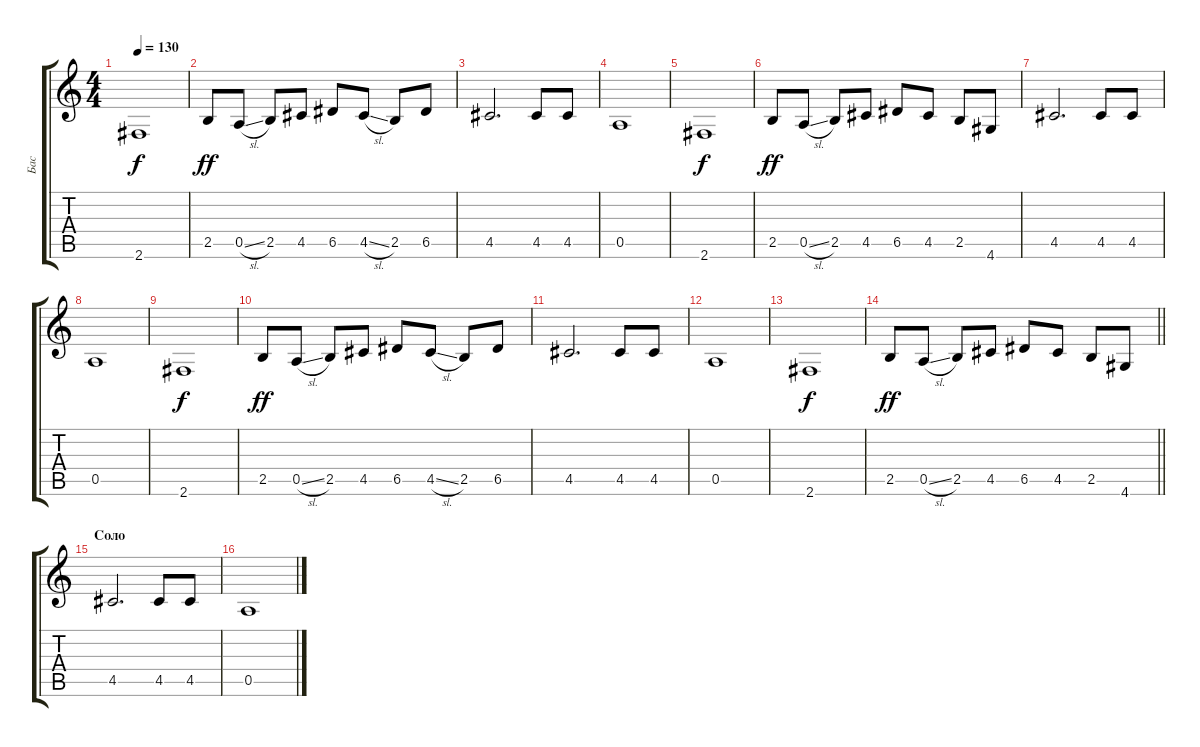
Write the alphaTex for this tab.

\track ("Бас" "Бас") {instrument electricbassfinger}
\staff {score tabs}
\tuning (E4 B3 G3 D3 A2 E2) {hide}
\ts (4 4)
\tempo 130
\clef g2
\ks c
2.6.1{dy f} |
2.5.8{dy ff} 0.5{sl}.8 2.5.8 4.5.8 6.5.8 4.5{sl}.8 2.5.8 6.5.8 |
4.5.2{d} 4.5.8 4.5.8 |
0.5.1 |
2.6.1{dy f} |
2.5.8{dy ff} 0.5{sl}.8 2.5.8 4.5.8 6.5.8 4.5.8 2.5.8 4.6.8 |
4.5.2{d} 4.5.8 4.5.8 |
0.5.1 |
2.6.1{dy f} |
2.5.8{dy ff} 0.5{sl}.8 2.5.8 4.5.8 6.5.8 4.5{sl}.8 2.5.8 6.5.8 |
4.5.2{d} 4.5.8 4.5.8 |
0.5.1 |
2.6.1{dy f} |
\barLineRight lightlight
2.5.8{dy ff} 0.5{sl}.8 2.5.8 4.5.8 6.5.8 4.5.8 2.5.8 4.6.8 |
\section ("" "Соло")
4.5.2{d} 4.5.8 4.5.8 |
0.5.1
